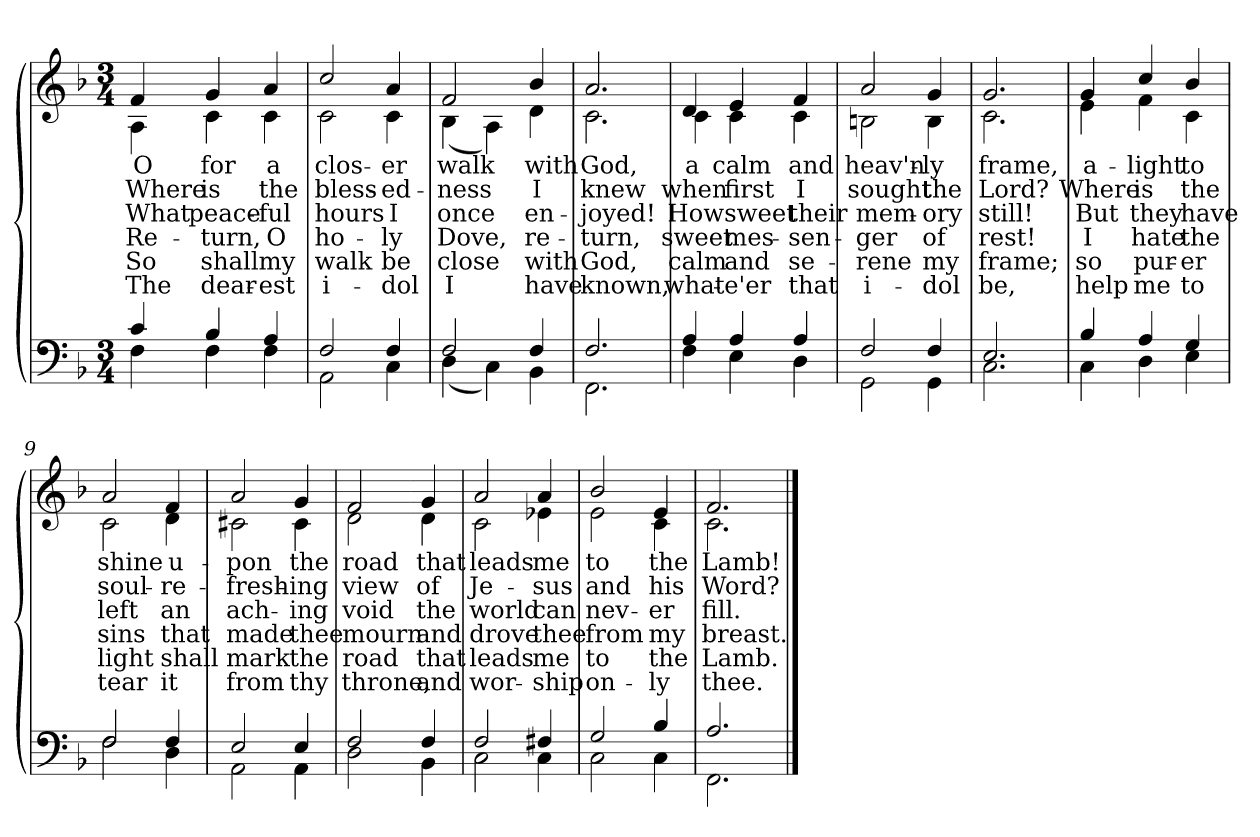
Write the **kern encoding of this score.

**kern	**kern	**text	**text	**text	**text	**text	**text
*part2	*part1	*part1	*part1	*part1	*part1	*part1	*part1
*staff2	*staff1	*staff1	*staff1	*staff1	*staff1	*staff1	*staff1
*clefF4	*clefG2	*	*	*	*	*	*
*k[b-]	*k[b-]	*	*	*	*	*	*
*M3/4	*M3/4	*	*	*	*	*	*
=1	=1	=1	=1	=1	=1	=1	=1
*^	*	*	*	*	*	*	*
!	!	!LO:TX:b:i:t=Verse	!	!	!	!	!	!
!	!	!	!LO:LY:b	!LO:LY:b	!LO:LY:b	!LO:LY:b	!LO:LY:b	!LO:LY:b
*	*	*^	*	*	*	*	*	*
4c/	4F\	4f/	4A\	O	Where	What	Re-	So	The
!	!	!	!	!LO:LY:b	!LO:LY:b	!LO:LY:b	!LO:LY:b	!LO:LY:b	!LO:LY:b
4B-/	4F\	4g/	4c\	for	is	peace-	-turn,	shall	dear-
!	!	!	!	!LO:LY:b	!LO:LY:b	!LO:LY:b	!LO:LY:b	!LO:LY:b	!LO:LY:b
4A/	4F\	4a/	4c\	a	the	-ful	O	my	-est
=2	=2	=2	=2	=2	=2	=2	=2	=2	=2
!	!	!	!	!LO:LY:b	!LO:LY:b	!LO:LY:b	!LO:LY:b	!LO:LY:b	!LO:LY:b
2F/	2AA\	2cc/	2c\	clos-	bless-	hours	ho-	walk	i-
!	!	!	!	!LO:LY:b	!LO:LY:b	!LO:LY:b	!LO:LY:b	!LO:LY:b	!LO:LY:b
4F/	4C\	4a/	4c\	-er	-ed-	I	-ly	be	-dol
=3	=3	=3	=3	=3	=3	=3	=3	=3	=3
!	!	!	!	!LO:LY:b	!LO:LY:b	!LO:LY:b	!LO:LY:b	!LO:LY:b	!LO:LY:b
2F/	(<4D\	2f/	(<4B-\	walk	-ness	once	Dove,	close	I
.	4C\)	.	4A\)	.	.	.	.	.	.
!	!	!	!	!LO:LY:b	!LO:LY:b	!LO:LY:b	!LO:LY:b	!LO:LY:b	!LO:LY:b
4F/	4BB-\	4b-/	4d\	with	I	en-	re-	with	have
=4	=4	=4	=4	=4	=4	=4	=4	=4	=4
!	!	!	!	!LO:LY:b	!LO:LY:b	!LO:LY:b	!LO:LY:b	!LO:LY:b	!LO:LY:b
2.F/	2.FF\	2.a/	2.c\	God,	knew	-joyed!	-turn,	God,	known,
!!LO:LB:g=z	!!
=5	=5	=5	=5	=5	=5	=5	=5	=5	=5
!	!	!	!	!LO:LY:b	!LO:LY:b	!LO:LY:b	!LO:LY:b	!LO:LY:b	!LO:LY:b
4A/	4F\	4d/	4c\	a	when	How	sweet	calm	what-
!	!	!	!	!LO:LY:b	!LO:LY:b	!LO:LY:b	!LO:LY:b	!LO:LY:b	!LO:LY:b
4A/	4E\	4e/	4c\	calm	first	sweet	mes-	and	-e'er
!	!	!	!	!LO:LY:b	!LO:LY:b	!LO:LY:b	!LO:LY:b	!LO:LY:b	!LO:LY:b
4A/	4D\	4f/	4c\	and	I	their	-sen-	se-	that
=6	=6	=6	=6	=6	=6	=6	=6	=6	=6
!	!	!	!	!LO:LY:b	!LO:LY:b	!LO:LY:b	!LO:LY:b	!LO:LY:b	!LO:LY:b
2F/	2GG\	2a/	2Bn\	heav'n-	sought	mem-	-ger	-rene	i-
!	!	!	!	!LO:LY:b	!LO:LY:b	!LO:LY:b	!LO:LY:b	!LO:LY:b	!LO:LY:b
4F/	4GG\	4g/	4B\	-ly	the	-ory	of	my	-dol
=7	=7	=7	=7	=7	=7	=7	=7	=7	=7
!	!	!	!	!LO:LY:b	!LO:LY:b	!LO:LY:b	!LO:LY:b	!LO:LY:b	!LO:LY:b
2.E/	2.C\	2.g/	2.c\	frame,	Lord?	still!	rest!	frame;	be,
!!LO:LB:g=z	!!
=8	=8	=8	=8	=8	=8	=8	=8	=8	=8
!	!	!	!	!LO:LY:b	!LO:LY:b	!LO:LY:b	!LO:LY:b	!LO:LY:b	!LO:LY:b
4B-/	4C\	4g/	4e\	a-	Where	But	I	so	help
!	!	!	!	!LO:LY:b	!LO:LY:b	!LO:LY:b	!LO:LY:b	!LO:LY:b	!LO:LY:b
4A/	4D\	4cc/	4f\	-light	is	they	hate	pur-	me
!	!	!	!	!LO:LY:b	!LO:LY:b	!LO:LY:b	!LO:LY:b	!LO:LY:b	!LO:LY:b
4G/	4E\	4b-/	4c\	to	the	have	the	-er	to
=9	=9	=9	=9	=9	=9	=9	=9	=9	=9
!	!	!	!	!LO:LY:b	!LO:LY:b	!LO:LY:b	!LO:LY:b	!LO:LY:b	!LO:LY:b
2F/	2F\	2a/	2c\	shine	soul-	left	sins	light	tear
!	!	!	!	!LO:LY:b	!LO:LY:b	!LO:LY:b	!LO:LY:b	!LO:LY:b	!LO:LY:b
4F/	4D\	4f/	4d\	u-	-re-	an	that	shall	it
=10	=10	=10	=10	=10	=10	=10	=10	=10	=10
!	!	!	!	!LO:LY:b	!LO:LY:b	!LO:LY:b	!LO:LY:b	!LO:LY:b	!LO:LY:b
2E/	2AA\	2a/	2c#X\	-pon	-fresh-	ach-	made	mark	from
!	!	!	!	!LO:LY:b	!LO:LY:b	!LO:LY:b	!LO:LY:b	!LO:LY:b	!LO:LY:b
4E/	4AA\	4g/	4c#\	the	-ing	-ing	thee	the	thy
=11	=11	=11	=11	=11	=11	=11	=11	=11	=11
!	!	!	!	!LO:LY:b	!LO:LY:b	!LO:LY:b	!LO:LY:b	!LO:LY:b	!LO:LY:b
2F/	2D\	2f/	2d\	road	view	void	mourn	road	throne,
!!LO:LB:g=z	!!
=12-	=12-	=12-	=12-	=12-	=12-	=12-	=12-	=12-	=12-
!	!	!	!	!LO:LY:b	!LO:LY:b	!LO:LY:b	!LO:LY:b	!LO:LY:b	!LO:LY:b
4F/	4BB-\	4g/	4d\	that	of	the	and	that	and
=13	=13	=13	=13	=13	=13	=13	=13	=13	=13
!	!	!	!	!LO:LY:b	!LO:LY:b	!LO:LY:b	!LO:LY:b	!LO:LY:b	!LO:LY:b
2F/	2C\	2a/	2c\	leads	Je-	world	drove	leads	wor-
!	!	!	!	!LO:LY:b	!LO:LY:b	!LO:LY:b	!LO:LY:b	!LO:LY:b	!LO:LY:b
4F#X/	4C\	4a/	4e-X\	me	-sus	can	thee	me	-ship
=14	=14	=14	=14	=14	=14	=14	=14	=14	=14
!	!	!	!	!LO:LY:b	!LO:LY:b	!LO:LY:b	!LO:LY:b	!LO:LY:b	!LO:LY:b
2G/	2C\	2b-/	2e\	to	and	nev-	from	to	on-
!	!	!	!	!LO:LY:b	!LO:LY:b	!LO:LY:b	!LO:LY:b	!LO:LY:b	!LO:LY:b
4B-/	4C\	4e/	4c\	the	his	-er	my	the	-ly
=15	=15	=15	=15	=15	=15	=15	=15	=15	=15
!	!	!	!	!LO:LY:b	!LO:LY:b	!LO:LY:b	!LO:LY:b	!LO:LY:b	!LO:LY:b
2.A/	2.FF\	2.f/	2.c\	Lamb!	Word?	fill.	breast.	Lamb.	thee.
*v	*v	*	*	*	*	*	*	*	*
*	*v	*v	*	*	*	*	*	*
==	==	==	==	==	==	==	==
*-	*-	*-	*-	*-	*-	*-	*-
